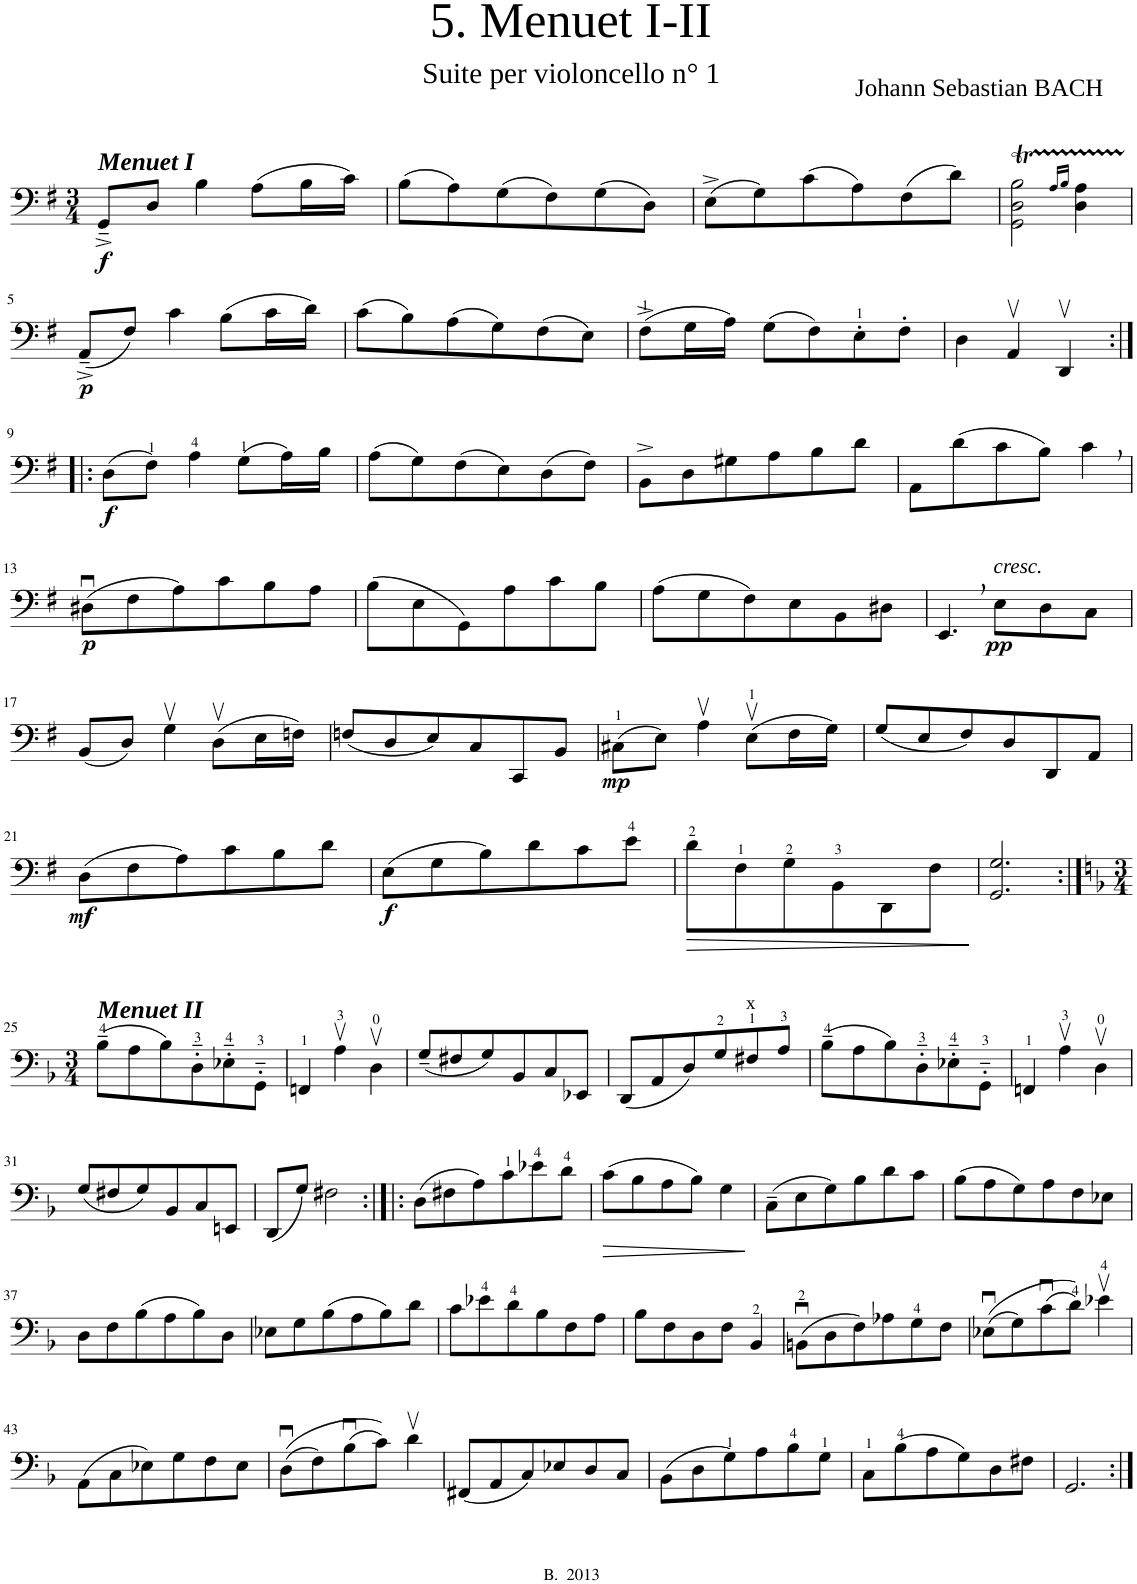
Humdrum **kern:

**kern	**dynam
*part1	*part1
*staff1	*staff1
*I"Violoncello	*
*I'Vc	*
*clefF4	*
*k[f#]	*
*M3/4	*
=1	=1
!LO:TX:a:Bi:t=Menuet I	!
!	!LO:DY:b
8GG~^/L	f
8D/J	.
4B\	.
(8A\L	.
16B\L	.
16c\JJ)	.
=2	=2
(8B\L	.
8A\)	.
(8G\	.
8F#\)	.
(8G\	.
8D\J)	.
=3	=3
(8E^\L	.
8G\)	.
(8c\	.
8A\)	.
(8F#\	.
8d\J)	.
=4	=4
2GG\T 2D\T 2B\T	.
16qA/LL	.
16qB/JJ	.
4D\TTT 4A\TTT	.
!!LO:LB:g=z
=5	=5
!	!LO:DY:b
(8AA~^/L	p
8F#/J)	.
4c\	.
(8B\L	.
16c\L	.
16d\JJ)	.
=6	=6
(8c\L	.
8B\)	.
(8A\	.
8G\)	.
(8F#\	.
8E\J)	.
=7	=7
(8F#^\L	.
16G\L	.
16A\JJ)	.
(8G\L	.
8F#\)	.
8E'\	.
8F#'\J	.
=8	=8
4D\	.
4AAv/	.
4DDv/	.
!!LO:LB:g=z
=9:|!|:	=9:|!|:
!	!LO:DY:b
(8D\L	f
8F#\J)	.
4A\	.
(8G\L	.
16A\L)	.
16B\JJ	.
=10	=10
(8A\L	.
8G\)	.
(8F#\	.
8E\)	.
(8D\	.
8F#\J)	.
=11	=11
8BB^\L	.
8D\	.
8G#X\	.
8A\	.
8B\	.
8d\J	.
=12	=12
8AA\L	.
(8d\	.
8c\	.
8B\J)	.
4c,\	.
!!LO:LB:g=z
=13	=13
!	!LO:DY:b
(8D#Xu\L	p
8F#\	.
8A\)	.
8c\	.
8B\	.
8A\J	.
=14	=14
(8B\L	.
8E\	.
8GG\)	.
8A\	.
8c\	.
8B\J	.
=15	=15
(8A\L	.
8G\	.
8F#\)	.
8E\	.
8BB\	.
8D#X\J	.
=16	=16
4.EE,/	.
!LO:TX:a:i:t=cresc.	!
!	!LO:DY:b
8E\L	pp
8D\	.
8C\J	.
!!LO:LB:g=z
=17	=17
(8BB/L	.
8D/J)	.
4Gv\	.
(8Dv\L	.
16E\L	.
16Fn\JJ)	.
=18	=18
(8Fn/L	.
8D/	.
8E/)	.
8C/	.
8CC/	.
8BB/J	.
=19	=19
!	!LO:DY:b
(8C#X\L	mp
8E\J)	.
4Av\	.
(8Ev\L	.
16F#\L	.
16G\JJ)	.
=20	=20
(8G/L	.
8E/	.
8F#/)	.
8D/	.
8DD/	.
8AA/J	.
!!LO:LB:g=z
=21	=21
!	!LO:DY:b
(8D\L	mf
8F#\	.
8A\)	.
8c\	.
8B\	.
8d\J	.
=22	=22
!	!LO:DY:b
(8E\L	f
8G\	.
8B\)	.
8d\	.
8c\	.
8e\J	.
=23	=23
!	!LO:HP:b
8d\L	>
8F#\	.
8G\	.
8BB\	.
8DD\	.
8F#\J	.
.	]
=24	=24
2.GG/ 2.G/	.
!!LO:LB:g=z
=25:|!	=25:|!
*k[b-]	*
*M3/4	*
!LO:TX:a:Bi:t=Menuet II	!
(8B-~\L	.
8A\	.
8B-\)	.
8D'~\	.
8E-X'~\	.
8GG'~\J	.
=26	=26
4FFn/	.
4Av\	.
4Dv\	.
=27	=27
(8G~/L	.
8F#X/	.
8G/)	.
8BB-/	.
8C/	.
8EE-X/J	.
=28	=28
(8DD/L	.
8AA/	.
8D/)	.
8G/	.
!LO:TX:a:t=x	!
8F#X/	.
8A/J	.
=29	=29
(8B-~\L	.
8A\	.
8B-\)	.
8D'~\	.
8E-X'~\	.
8GG'~\J	.
=30	=30
4FFn/	.
4Av\	.
4Dv\	.
!!LO:LB:g=z
=31	=31
(8G/L	.
8F#X/	.
8G/)	.
8BB-/	.
8C/	.
8EEn/J	.
=32	=32
(8DD/L	.
8G/J)	.
2F#X\	.
=33:|!|:	=33:|!|:
(8D\L	.
8F#X\	.
8A\)	.
8c\	.
8e-X\	.
8d\J	.
=34	=34
!	!LO:HP:b
(8c\L	>
8B-\	.
8A\	.
8B-\J)	.
4G\	.
.	]
=35	=35
(8C~\L	.
8E\	.
8G\)	.
8B-\	.
8d\	.
8c\J	.
=36	=36
(8B-\L	.
8A\	.
8G\)	.
8A\	.
8F\	.
8E-X\J	.
!!LO:LB:g=z
=37	=37
8D\L	.
8F\	.
(8B-\	.
8A\	.
8B-\)	.
8D\J	.
=38	=38
8E-X\L	.
8G\	.
(8B-\	.
8A\	.
8B-\)	.
8d\J	.
=39	=39
8c\L	.
8e-X\	.
8d\	.
8B-\	.
8F\	.
8A\J	.
=40	=40
8B-\L	.
8F\	.
8D\	.
8F\J	.
4BB-/	.
=41	=41
(8BBnu\L	.
8D\	.
8F\)	.
8A-X\	.
8G\	.
8F\J	.
=42	=42
((8E-Xu\L	.
8G\)	.
(8cu\	.
8d\J))	.
4e-Xv\	.
!!LO:LB:g=z
=43	=43
(8AA\L	.
8C\	.
8E-X\)	.
8G\	.
8F\	.
8E-\J	.
=44	=44
((8Du\L	.
8F\)	.
(8B-u\	.
8c\J))	.
4dv\	.
=45	=45
(8FF#X/L	.
8AA/	.
8C/)	.
8E-X/	.
8D/	.
8C/J	.
=46	=46
(8BB-\L	.
8D\	.
8G\)	.
8A\	.
8B-\	.
8G\J	.
=47	=47
8C\L	.
(8B-\	.
8A\	.
8G\)	.
8D\	.
8F#X\J	.
=48	=48
2.GG/	.
=:|!	=:|!
*-	*-
